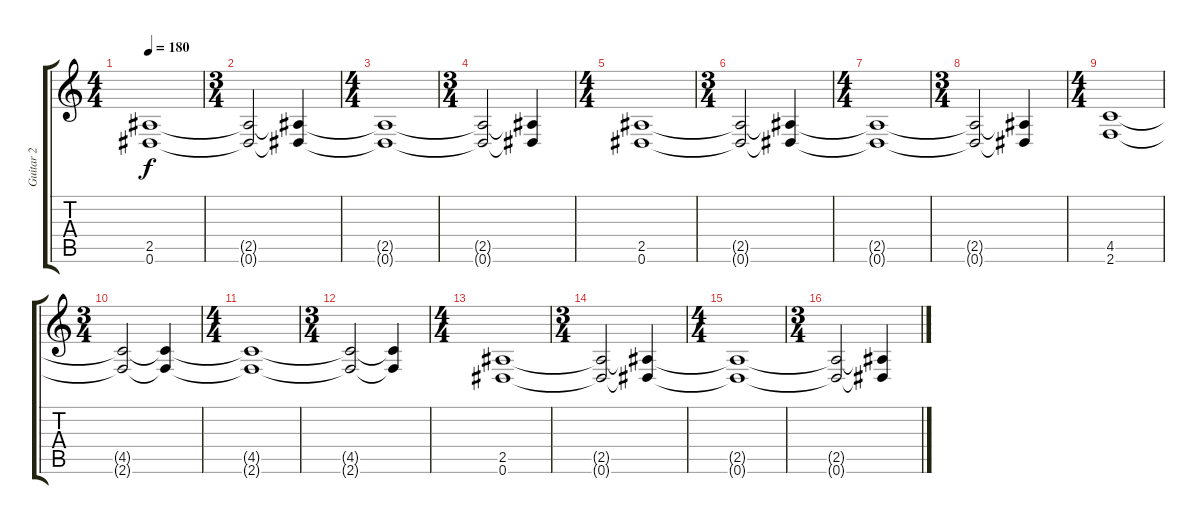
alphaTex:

\track ("Guitar 2" "Guitar 2") {instrument distortionguitar}
\staff {score tabs}
\tuning (Eb4 Bb3 Gb3 Db3 Ab2 Eb2) {hide}
\ts (4 4)
\tempo 180
\clef g2
\ks c
(2.5 0.6).1{dy f} |
\ts (3 4)
(2.5{t} 0.6{t}).2 (2.5{t} 0.6{t}).4 |
\ts (4 4)
(2.5{t} 0.6{t}).1 |
\ts (3 4)
(2.5{t} 0.6{t}).2 (2.5{t} 0.6{t}).4 |
\ts (4 4)
(2.5 0.6).1 |
\ts (3 4)
(2.5{t} 0.6{t}).2 (2.5{t} 0.6{t}).4 |
\ts (4 4)
(2.5{t} 0.6{t}).1 |
\ts (3 4)
(2.5{t} 0.6{t}).2 (2.5{t} 0.6{t}).4 |
\ts (4 4)
(4.5 2.6).1 |
\ts (3 4)
(4.5{t} 2.6{t}).2 (4.5{t} 2.6{t}).4 |
\ts (4 4)
(4.5{t} 2.6{t}).1 |
\ts (3 4)
(4.5{t} 2.6{t}).2 (4.5{t} 2.6{t}).4 |
\ts (4 4)
(2.5 0.6).1 |
\ts (3 4)
(2.5{t} 0.6{t}).2 (2.5{t} 0.6{t}).4 |
\ts (4 4)
(2.5{t} 0.6{t}).1 |
\ts (3 4)
(2.5{t} 0.6{t}).2 (2.5{t} 0.6{t}).4
